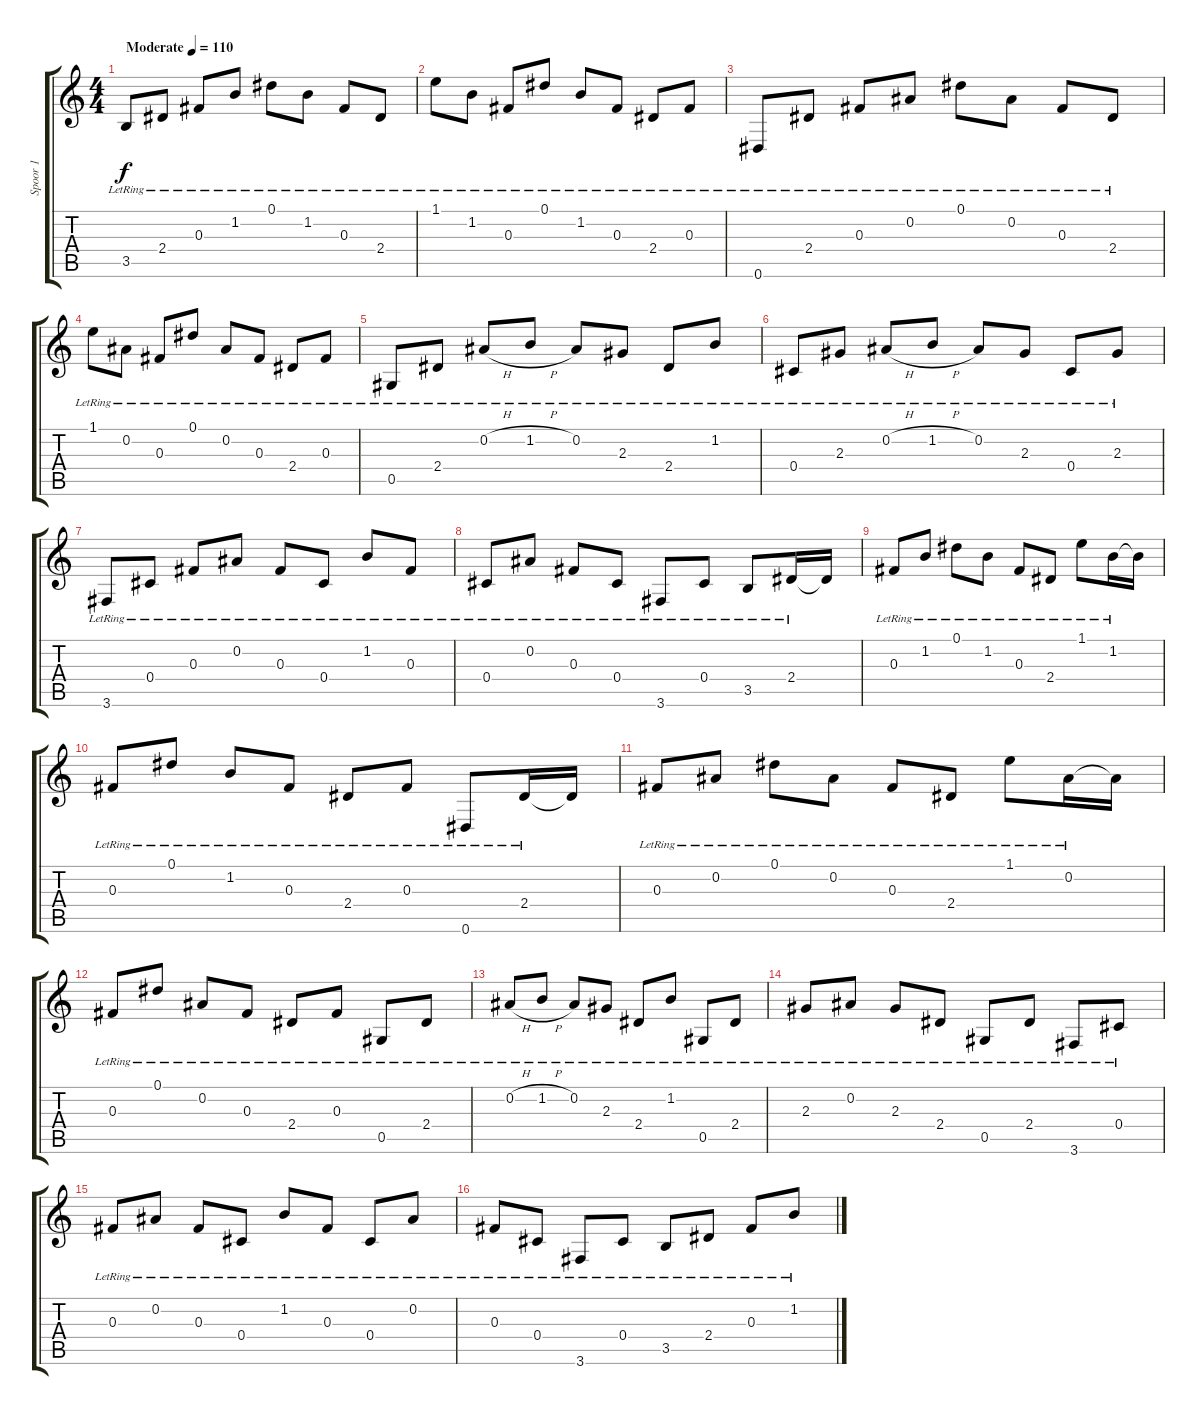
\track ("Spoor 1" "Spoor 1") {instrument acousticguitarsteel}
\staff {score tabs}
\tuning (Eb4 Bb3 Gb3 Db3 Ab2 Eb2) {hide}
\ts (4 4)
\tempo (110 "Moderate")
\clef g2
\ks c
3.5{lr}.8{dy f instrument acousticguitarsteel} 2.4{lr}.8 0.3{lr}.8 1.2{lr}.8 0.1{lr}.8 1.2{lr}.8 0.3{lr}.8 2.4{lr}.8 |
1.1{lr}.8 1.2{lr}.8 0.3{lr}.8 0.1{lr}.8 1.2{lr}.8 0.3{lr}.8 2.4{lr}.8 0.3{lr}.8 |
0.6{lr}.8 2.4{lr}.8 0.3{lr}.8 0.2{lr}.8 0.1{lr}.8 0.2{lr}.8 0.3{lr}.8 2.4{lr}.8 |
1.1{lr}.8 0.2{lr}.8 0.3{lr}.8 0.1{lr}.8 0.2{lr}.8 0.3{lr}.8 2.4{lr}.8 0.3{lr}.8 |
0.5{lr}.8 2.4{lr}.8 0.2{h lr}.8 1.2{h lr}.8 0.2{lr}.8 2.3{lr}.8 2.4{lr}.8 1.2{lr}.8 |
0.4{lr}.8 2.3{lr}.8 0.2{h lr}.8 1.2{h lr}.8 0.2{lr}.8 2.3{lr}.8 0.4{lr}.8 2.3{lr}.8 |
3.6{lr}.8 0.4{lr}.8 0.3{lr}.8 0.2{lr}.8 0.3{lr}.8 0.4{lr}.8 1.2{lr}.8 0.3{lr}.8 |
0.4{lr}.8 0.2{lr}.8 0.3{lr}.8 0.4{lr}.8 3.6{lr}.8 0.4{lr}.8 3.5{lr}.8 2.4{lr}.16 2.4{t}.16 |
0.3{lr}.8 1.2{lr}.8 0.1{lr}.8 1.2{lr}.8 0.3{lr}.8 2.4{lr}.8 1.1{lr}.8 1.2{lr}.16 1.2{t}.16 |
0.3{lr}.8 0.1{lr}.8 1.2{lr}.8 0.3{lr}.8 2.4{lr}.8 0.3{lr}.8 0.6{lr}.8 2.4{lr}.16 2.4{t}.16 |
0.3{lr}.8 0.2{lr}.8 0.1{lr}.8 0.2{lr}.8 0.3{lr}.8 2.4{lr}.8 1.1{lr}.8 0.2{lr}.16 0.2{t}.16 |
0.3{lr}.8 0.1{lr}.8 0.2{lr}.8 0.3{lr}.8 2.4{lr}.8 0.3{lr}.8 0.5{lr}.8 2.4{lr}.8 |
0.2{h lr}.8 1.2{h lr}.8 0.2{lr}.8 2.3{lr}.8 2.4{lr}.8 1.2{lr}.8 0.5{lr}.8 2.4{lr}.8 |
2.3{lr}.8 0.2{lr}.8 2.3{lr}.8 2.4{lr}.8 0.5{lr}.8 2.4{lr}.8 3.6{lr}.8 0.4{lr}.8 |
0.3{lr}.8 0.2{lr}.8 0.3{lr}.8 0.4{lr}.8 1.2{lr}.8 0.3{lr}.8 0.4{lr}.8 0.2{lr}.8 |
0.3{lr}.8 0.4{lr}.8 3.6{lr}.8 0.4{lr}.8 3.5{lr}.8 2.4{lr}.8 0.3{lr}.8 1.2{lr}.8
